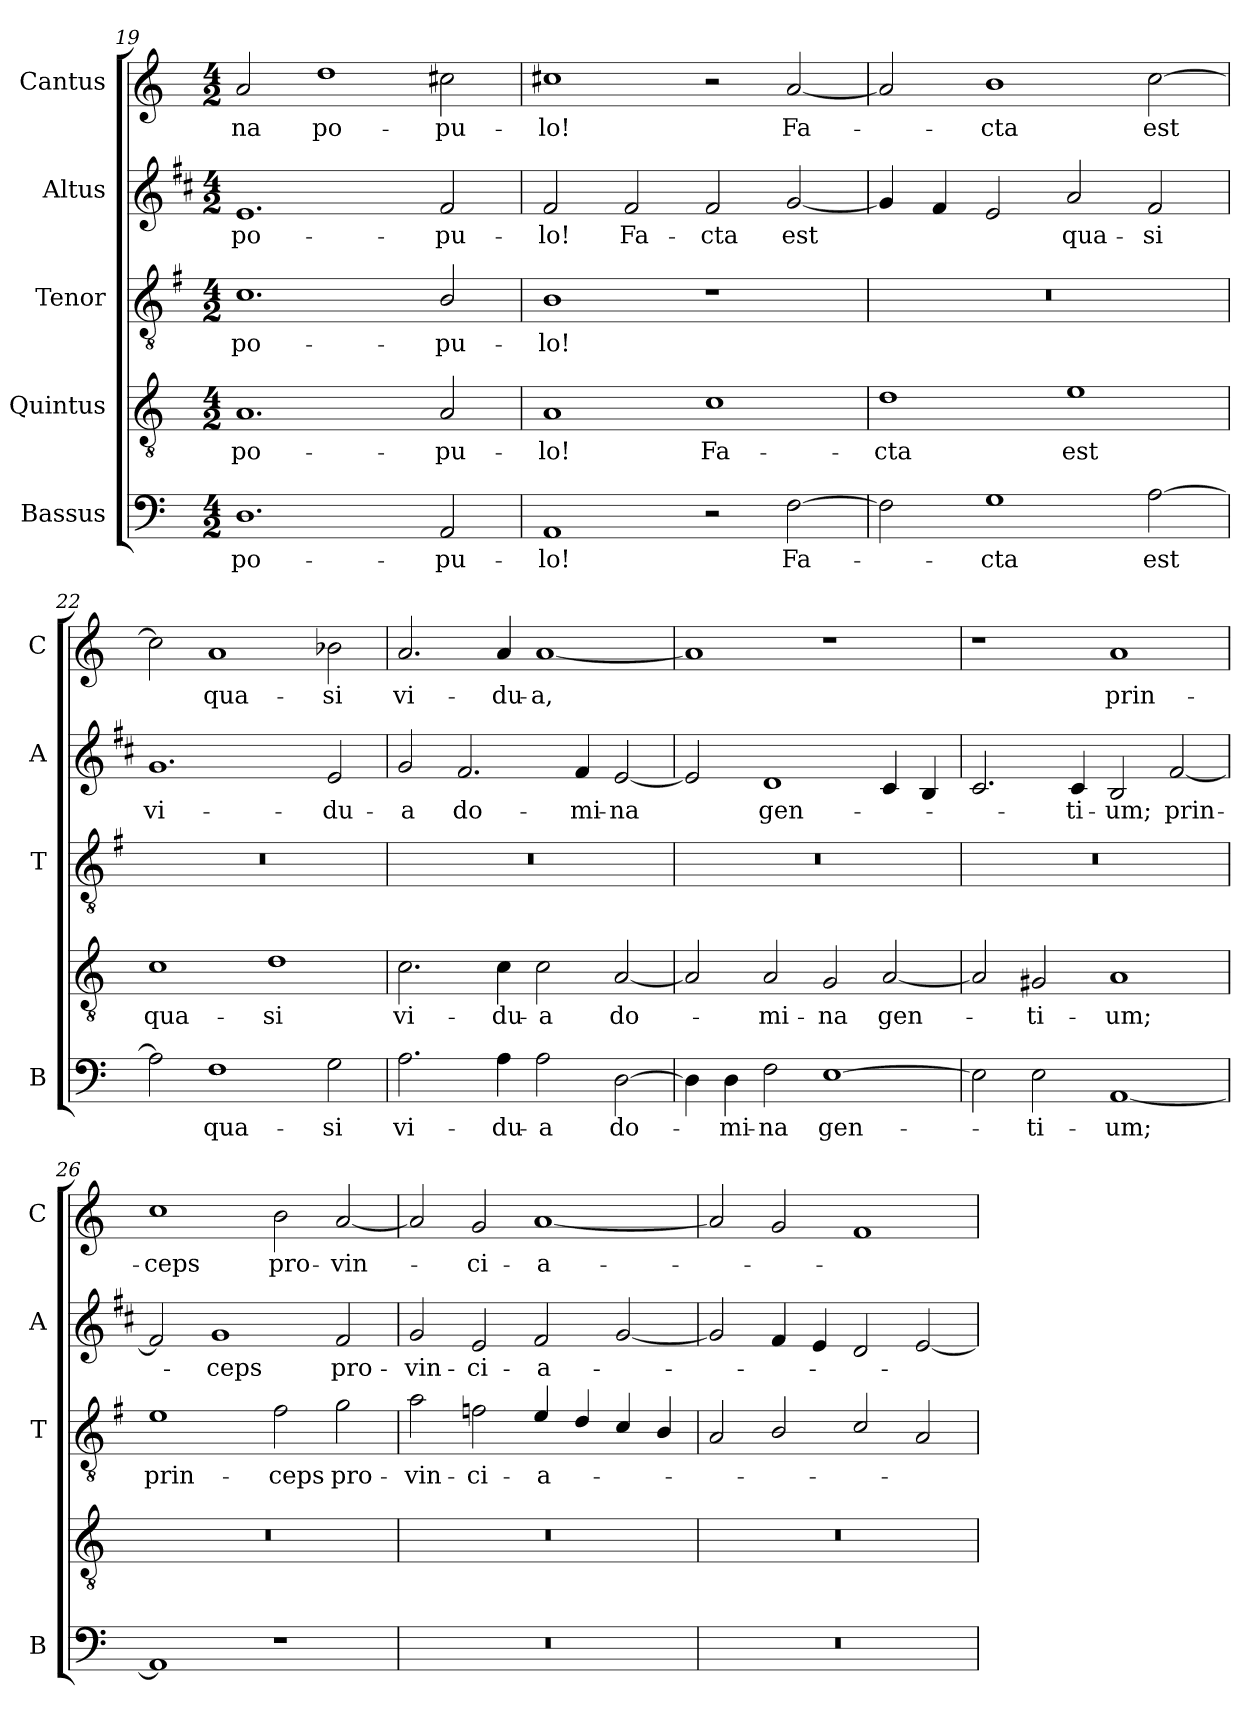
**kern	**text	**kern	**text	**kern	**text	**kern	**text	**kern	**text
*part5	*part5	*part4	*part4	*part3	*part3	*part2	*part2	*part1	*part1
*staff5	*staff5	*staff4	*staff4	*staff3	*staff3	*staff2	*staff2	*staff1	*staff1
*I"Bassus	*	*I"Quintus	*	*I"Tenor	*	*I"Altus	*	*I"Cantus	*
*I'B	*	*	*	*I'T	*	*I'A	*	*I'C	*
*clefF4	*	*clefGv2	*	*clefGv2	*	*clefG2	*	*clefG2	*
*	*	*	*	*ITrd4c7	*	*ITrd1c2	*	*	*
*k[]	*	*k[]	*	*k[]	*	*k[]	*	*k[]	*
*C:	*	*C:	*	*C:	*	*C:	*	*C:	*
*M4/2	*	*M4/2	*	*M4/2	*	*M4/2	*	*M4/2	*
=19	=19	=19	=19	=19	=19	=19	=19	=19	=19
!	!LO:LY:b	!	!LO:LY:b	!	!LO:LY:b	!	!LO:LY:b	!	!LO:LY:b
1.D	po-	1.A	po-	1.F	po-	1.d	po-	2a/	-na
!	!	!	!	!	!	!	!	!	!LO:LY:b
.	.	.	.	.	.	.	.	1dd	po-
!	!LO:LY:b	!	!LO:LY:b	!	!LO:LY:b	!	!LO:LY:b	!	!LO:LY:b
2AA/	-pu-	2A/	-pu-	2E/	-pu-	2e/	-pu-	2cc#X\	-pu-
=20	=20	=20	=20	=20	=20	=20	=20	=20	=20
!	!LO:LY:b	!	!LO:LY:b	!	!LO:LY:b	!	!LO:LY:b	!	!LO:LY:b
1AA	-lo!	1A	-lo!	1E	-lo!	2e/	-lo!	1cc#X	-lo!
!	!	!	!	!	!	!	!LO:LY:b	!	!
.	.	.	.	.	.	2e/	Fa-	.	.
!	!	!	!LO:LY:b	!	!	!	!LO:LY:b	!	!
2r	.	1c	Fa-	1r	.	2e/	-cta	2r	.
!	!LO:LY:b	!	!	!	!	!	!LO:LY:b	!	!LO:LY:b
[2F\	Fa-	.	.	.	.	[2f/	est	[2a/	Fa-
!!LO:LB:g=z
=21	=21	=21	=21	=21	=21	=21	=21	=21	=21
!	!	!	!LO:LY:b	!	!	!	!	!	!
2F\]	.	1d	-cta	0r	.	4f/]	.	2a/]	.
.	.	.	.	.	.	4e/	.	.	.
!	!LO:LY:b	!	!	!	!	!	!	!	!LO:LY:b
1G	-cta	.	.	.	.	2d/	.	1b	-cta
!	!	!	!LO:LY:b	!	!	!	!LO:LY:b	!	!
.	.	1e	est	.	.	2g/	qua-	.	.
!	!LO:LY:b	!	!	!	!	!	!LO:LY:b	!	!LO:LY:b
[2A\	est	.	.	.	.	2e/	-si	[2cc\	est
=22	=22	=22	=22	=22	=22	=22	=22	=22	=22
!	!	!	!LO:LY:b	!	!	!	!LO:LY:b	!	!
2A\]	.	1c	qua-	0r	.	1.f	vi-	2cc\]	.
!	!LO:LY:b	!	!	!	!	!	!	!	!LO:LY:b
1F	qua-	.	.	.	.	.	.	1a	qua-
!	!	!	!LO:LY:b	!	!	!	!	!	!
.	.	1d	-si	.	.	.	.	.	.
!	!LO:LY:b	!	!	!	!	!	!LO:LY:b	!	!LO:LY:b
2G\	-si	.	.	.	.	2d/	-du-	2b-X\	-si
=23	=23	=23	=23	=23	=23	=23	=23	=23	=23
!	!LO:LY:b	!	!LO:LY:b	!	!	!	!LO:LY:b	!	!LO:LY:b
2.A\	vi-	2.c\	vi-	0r	.	2f/	-a	2.a/	vi-
!	!	!	!	!	!	!	!LO:LY:b	!	!
.	.	.	.	.	.	2.e/	do-	.	.
!	!LO:LY:b	!	!LO:LY:b	!	!	!	!	!	!LO:LY:b
4A\	-du-	4c\	-du-	.	.	.	.	4a/	-du-
!	!LO:LY:b	!	!LO:LY:b	!	!	!	!	!	!LO:LY:b
2A\	-a	2c\	-a	.	.	.	.	[1a	-a,
!	!	!	!	!	!	!	!LO:LY:b	!	!
.	.	.	.	.	.	4e/	-mi-	.	.
!	!LO:LY:b	!	!LO:LY:b	!	!	!	!LO:LY:b	!	!
[2D\	do-	[2A/	do-	.	.	[2d/	-na	.	.
=24	=24	=24	=24	=24	=24	=24	=24	=24	=24
4D\]	.	2A/]	.	0r	.	2d/]	.	1a]	.
!	!LO:LY:b	!	!	!	!	!	!	!	!
4D\	-mi-	.	.	.	.	.	.	.	.
!	!LO:LY:b	!	!LO:LY:b	!	!	!	!LO:LY:b	!	!
2F\	-na	2A/	-mi-	.	.	1c	gen-	.	.
!	!LO:LY:b	!	!LO:LY:b	!	!	!	!	!	!
[1E	gen-	2G/	-na	.	.	.	.	1r	.
!	!	!	!LO:LY:b	!	!	!	!	!	!
.	.	[2A/	gen-	.	.	4B/	.	.	.
.	.	.	.	.	.	4A/	.	.	.
=25	=25	=25	=25	=25	=25	=25	=25	=25	=25
2E\]	.	2A/]	.	0r	.	2.B/	.	1r	.
!	!LO:LY:b	!	!LO:LY:b	!	!	!	!	!	!
2E\	-ti-	2G#X/	-ti-	.	.	.	.	.	.
!	!	!	!	!	!	!	!LO:LY:b	!	!
.	.	.	.	.	.	4B/	-ti-	.	.
!	!LO:LY:b	!	!LO:LY:b	!	!	!	!LO:LY:b	!	!LO:LY:b
[1AA	-um;	1A	-um;	.	.	2A/	-um;	1a	prin-
!	!	!	!	!	!	!	!LO:LY:b	!	!
.	.	.	.	.	.	[2e/	prin-	.	.
!!LO:PB:g=z
=26	=26	=26	=26	=26	=26	=26	=26	=26	=26
!	!	!	!	!	!LO:LY:b	!	!	!	!LO:LY:b
1AA]	.	0r	.	1A	prin-	2e/]	.	1cc	-ceps
!	!	!	!	!	!	!	!LO:LY:b	!	!
.	.	.	.	.	.	1f	-ceps	.	.
!	!	!	!	!	!LO:LY:b	!	!	!	!LO:LY:b
1r	.	.	.	2B\	-ceps	.	.	2b\	pro-
!	!	!	!	!	!LO:LY:b	!	!LO:LY:b	!	!LO:LY:b
.	.	.	.	2c\	pro-	2e/	pro-	[2a/	-vin-
=27	=27	=27	=27	=27	=27	=27	=27	=27	=27
!	!	!	!	!	!LO:LY:b	!	!LO:LY:b	!	!
0r	.	0r	.	2d\	-vin-	2f/	-vin-	2a/]	.
!	!	!	!	!	!LO:LY:b	!	!LO:LY:b	!	!LO:LY:b
.	.	.	.	2B-X\	-ci-	2d/	-ci-	2g/	-ci-
!	!	!	!	!	!LO:LY:b	!	!LO:LY:b	!	!LO:LY:b
.	.	.	.	4A/	-a-	2e/	-a-	[1a	-a-
.	.	.	.	4G/	.	.	.	.	.
.	.	.	.	4F/	.	[2f/	.	.	.
.	.	.	.	4E/	.	.	.	.	.
=28	=28	=28	=28	=28	=28	=28	=28	=28	=28
0r	.	0r	.	2D/	.	2f/]	.	2a/]	.
.	.	.	.	2E/	.	4e/	.	2g/	.
.	.	.	.	.	.	4d/	.	.	.
.	.	.	.	2F/	.	2c/	.	1f	.
.	.	.	.	2D/	.	[2d/	.	.	.
=	=	=	=	=	=	=	=	=	=
*-	*-	*-	*-	*-	*-	*-	*-	*-	*-
